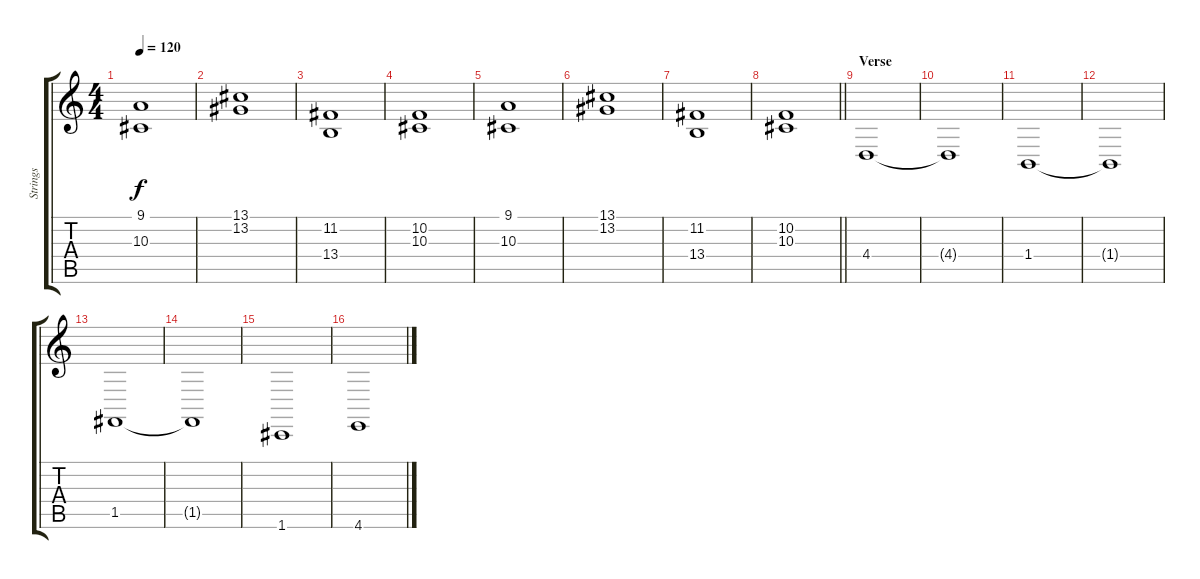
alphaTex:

\track ("Strings" "Strings") {instrument pad2warm}
\staff {score tabs}
\tuning (C4 G3 Eb3 Bb2 F2 C2) {hide}
\ts (4 4)
\tempo 120
\clef g2
\ks c
(9.1 10.3).1{dy f volume 7 instrument stringensemble1} |
(13.1 13.2).1 |
(11.2 13.4).1 |
(10.2 10.3).1 |
(9.1 10.3).1{volume 7} |
(13.1 13.2).1 |
(11.2 13.4).1 |
\barLineRight lightlight
(10.2 10.3).1 |
\section ("" "Verse")
4.4.1{volume 6 instrument stringensemble1} |
4.4{t}.1 |
1.4.1 |
1.4{t}.1 |
1.5.1 |
1.5{t}.1 |
1.6.1 |
4.6.1
